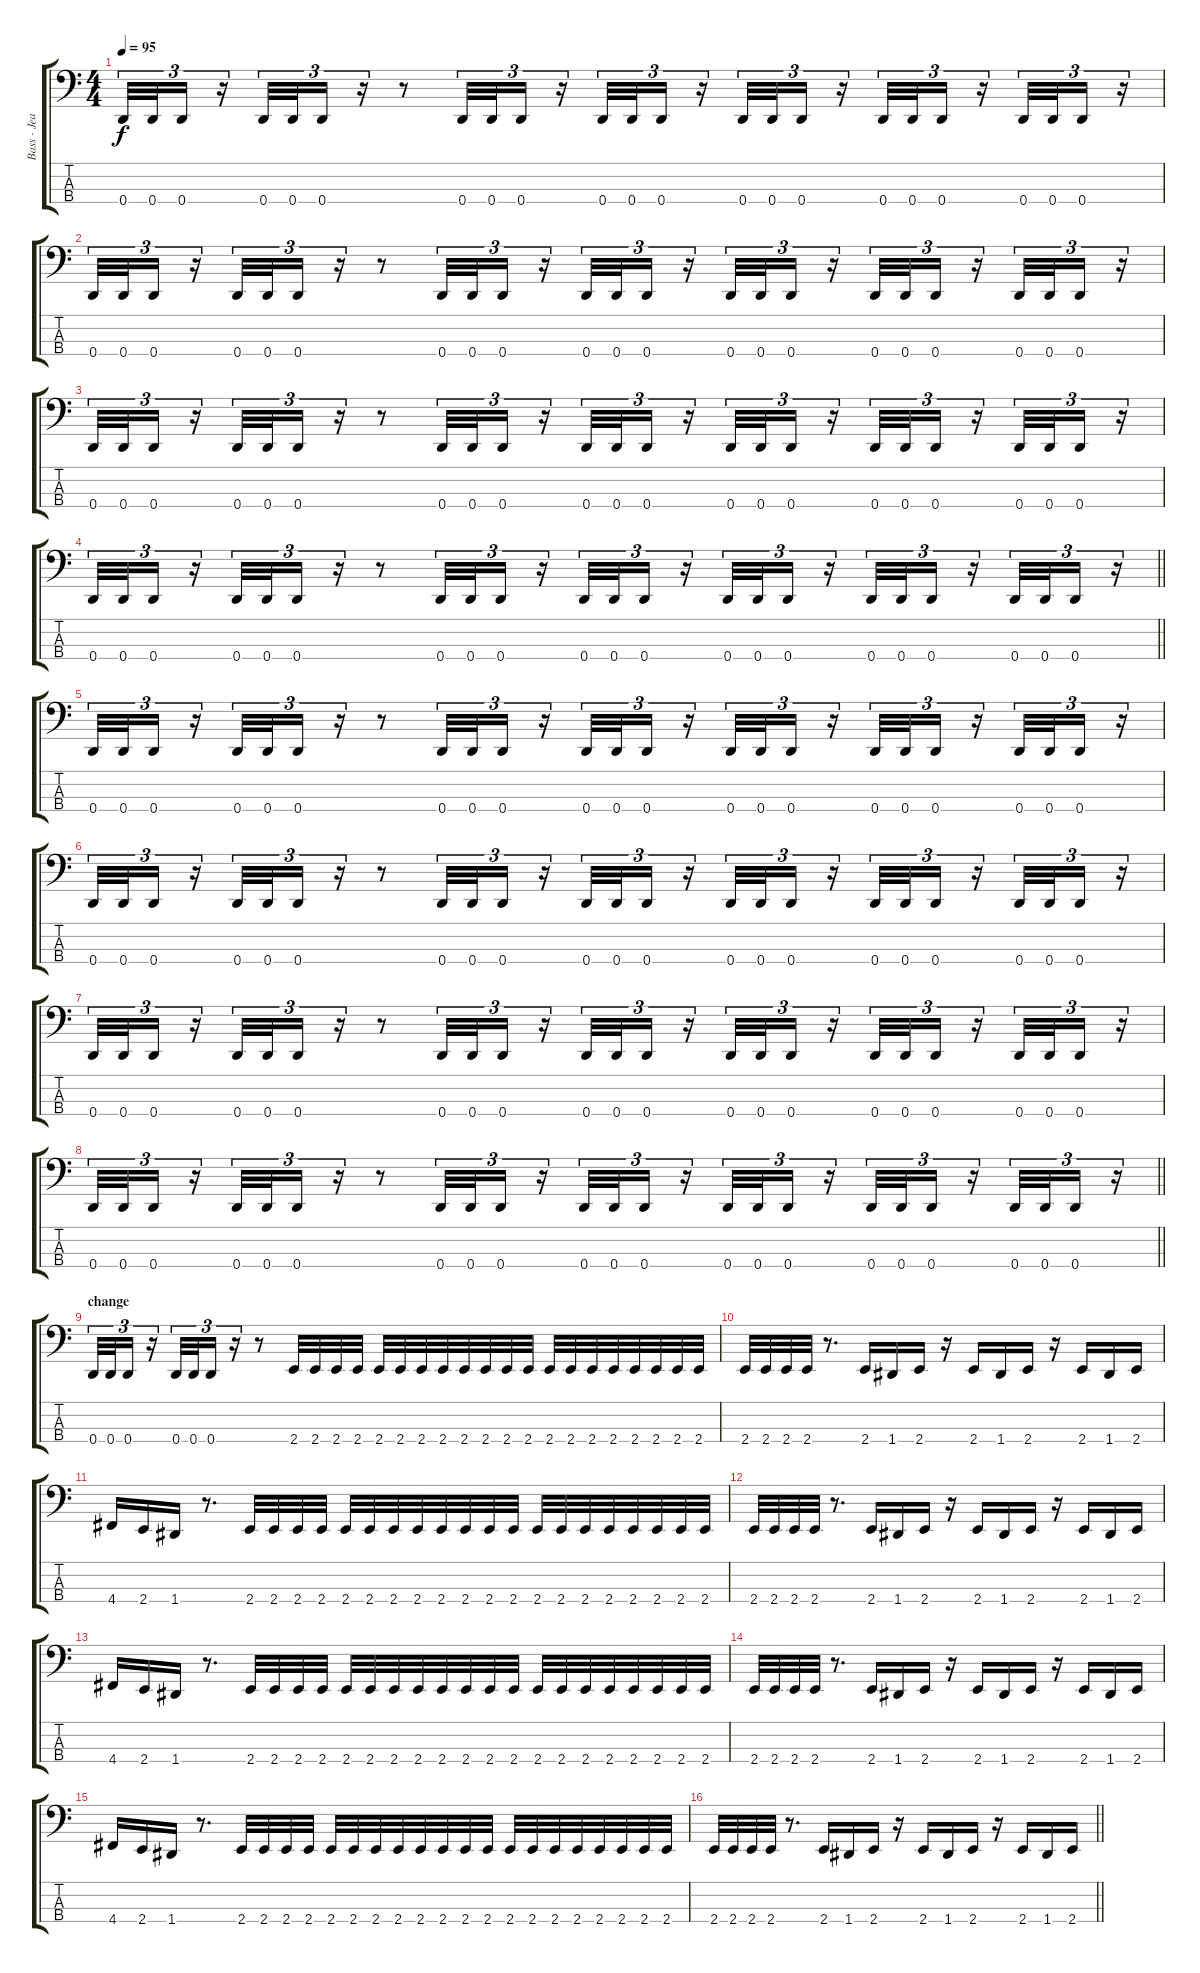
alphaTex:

\track ("Bass - Jean Michel Labadie" "Bass - Jea") {instrument electricbasspick}
\staff {score tabs}
\tuning (F2 C2 G1 D1) {hide}
\ts (4 4)
\tempo 95
\clef f4
\ks c
0.4.32{tu (3 2) dy f} 0.4.32{tu (3 2)} 0.4.16{tu (3 2)} r.16{tu (3 2)} 0.4.32{tu (3 2)} 0.4.32{tu (3 2)} 0.4.16{tu (3 2)} r.16{tu (3 2)} r.8 0.4.32{tu (3 2)} 0.4.32{tu (3 2)} 0.4.16{tu (3 2)} r.16{tu (3 2)} 0.4.32{tu (3 2)} 0.4.32{tu (3 2)} 0.4.16{tu (3 2)} r.16{tu (3 2)} 0.4.32{tu (3 2)} 0.4.32{tu (3 2)} 0.4.16{tu (3 2)} r.16{tu (3 2)} 0.4.32{tu (3 2)} 0.4.32{tu (3 2)} 0.4.16{tu (3 2)} r.16{tu (3 2)} 0.4.32{tu (3 2)} 0.4.32{tu (3 2)} 0.4.16{tu (3 2)} r.16{tu (3 2)} |
0.4.32{tu (3 2)} 0.4.32{tu (3 2)} 0.4.16{tu (3 2)} r.16{tu (3 2)} 0.4.32{tu (3 2)} 0.4.32{tu (3 2)} 0.4.16{tu (3 2)} r.16{tu (3 2)} r.8 0.4.32{tu (3 2)} 0.4.32{tu (3 2)} 0.4.16{tu (3 2)} r.16{tu (3 2)} 0.4.32{tu (3 2)} 0.4.32{tu (3 2)} 0.4.16{tu (3 2)} r.16{tu (3 2)} 0.4.32{tu (3 2)} 0.4.32{tu (3 2)} 0.4.16{tu (3 2)} r.16{tu (3 2)} 0.4.32{tu (3 2)} 0.4.32{tu (3 2)} 0.4.16{tu (3 2)} r.16{tu (3 2)} 0.4.32{tu (3 2)} 0.4.32{tu (3 2)} 0.4.16{tu (3 2)} r.16{tu (3 2)} |
0.4.32{tu (3 2)} 0.4.32{tu (3 2)} 0.4.16{tu (3 2)} r.16{tu (3 2)} 0.4.32{tu (3 2)} 0.4.32{tu (3 2)} 0.4.16{tu (3 2)} r.16{tu (3 2)} r.8 0.4.32{tu (3 2)} 0.4.32{tu (3 2)} 0.4.16{tu (3 2)} r.16{tu (3 2)} 0.4.32{tu (3 2)} 0.4.32{tu (3 2)} 0.4.16{tu (3 2)} r.16{tu (3 2)} 0.4.32{tu (3 2)} 0.4.32{tu (3 2)} 0.4.16{tu (3 2)} r.16{tu (3 2)} 0.4.32{tu (3 2)} 0.4.32{tu (3 2)} 0.4.16{tu (3 2)} r.16{tu (3 2)} 0.4.32{tu (3 2)} 0.4.32{tu (3 2)} 0.4.16{tu (3 2)} r.16{tu (3 2)} |
\barLineRight lightlight
0.4.32{tu (3 2)} 0.4.32{tu (3 2)} 0.4.16{tu (3 2)} r.16{tu (3 2)} 0.4.32{tu (3 2)} 0.4.32{tu (3 2)} 0.4.16{tu (3 2)} r.16{tu (3 2)} r.8 0.4.32{tu (3 2)} 0.4.32{tu (3 2)} 0.4.16{tu (3 2)} r.16{tu (3 2)} 0.4.32{tu (3 2)} 0.4.32{tu (3 2)} 0.4.16{tu (3 2)} r.16{tu (3 2)} 0.4.32{tu (3 2)} 0.4.32{tu (3 2)} 0.4.16{tu (3 2)} r.16{tu (3 2)} 0.4.32{tu (3 2)} 0.4.32{tu (3 2)} 0.4.16{tu (3 2)} r.16{tu (3 2)} 0.4.32{tu (3 2)} 0.4.32{tu (3 2)} 0.4.16{tu (3 2)} r.16{tu (3 2)} |
0.4.32{tu (3 2)} 0.4.32{tu (3 2)} 0.4.16{tu (3 2)} r.16{tu (3 2)} 0.4.32{tu (3 2)} 0.4.32{tu (3 2)} 0.4.16{tu (3 2)} r.16{tu (3 2)} r.8 0.4.32{tu (3 2)} 0.4.32{tu (3 2)} 0.4.16{tu (3 2)} r.16{tu (3 2)} 0.4.32{tu (3 2)} 0.4.32{tu (3 2)} 0.4.16{tu (3 2)} r.16{tu (3 2)} 0.4.32{tu (3 2)} 0.4.32{tu (3 2)} 0.4.16{tu (3 2)} r.16{tu (3 2)} 0.4.32{tu (3 2)} 0.4.32{tu (3 2)} 0.4.16{tu (3 2)} r.16{tu (3 2)} 0.4.32{tu (3 2)} 0.4.32{tu (3 2)} 0.4.16{tu (3 2)} r.16{tu (3 2)} |
0.4.32{tu (3 2)} 0.4.32{tu (3 2)} 0.4.16{tu (3 2)} r.16{tu (3 2)} 0.4.32{tu (3 2)} 0.4.32{tu (3 2)} 0.4.16{tu (3 2)} r.16{tu (3 2)} r.8 0.4.32{tu (3 2)} 0.4.32{tu (3 2)} 0.4.16{tu (3 2)} r.16{tu (3 2)} 0.4.32{tu (3 2)} 0.4.32{tu (3 2)} 0.4.16{tu (3 2)} r.16{tu (3 2)} 0.4.32{tu (3 2)} 0.4.32{tu (3 2)} 0.4.16{tu (3 2)} r.16{tu (3 2)} 0.4.32{tu (3 2)} 0.4.32{tu (3 2)} 0.4.16{tu (3 2)} r.16{tu (3 2)} 0.4.32{tu (3 2)} 0.4.32{tu (3 2)} 0.4.16{tu (3 2)} r.16{tu (3 2)} |
0.4.32{tu (3 2)} 0.4.32{tu (3 2)} 0.4.16{tu (3 2)} r.16{tu (3 2)} 0.4.32{tu (3 2)} 0.4.32{tu (3 2)} 0.4.16{tu (3 2)} r.16{tu (3 2)} r.8 0.4.32{tu (3 2)} 0.4.32{tu (3 2)} 0.4.16{tu (3 2)} r.16{tu (3 2)} 0.4.32{tu (3 2)} 0.4.32{tu (3 2)} 0.4.16{tu (3 2)} r.16{tu (3 2)} 0.4.32{tu (3 2)} 0.4.32{tu (3 2)} 0.4.16{tu (3 2)} r.16{tu (3 2)} 0.4.32{tu (3 2)} 0.4.32{tu (3 2)} 0.4.16{tu (3 2)} r.16{tu (3 2)} 0.4.32{tu (3 2)} 0.4.32{tu (3 2)} 0.4.16{tu (3 2)} r.16{tu (3 2)} |
\barLineRight lightlight
0.4.32{tu (3 2)} 0.4.32{tu (3 2)} 0.4.16{tu (3 2)} r.16{tu (3 2)} 0.4.32{tu (3 2)} 0.4.32{tu (3 2)} 0.4.16{tu (3 2)} r.16{tu (3 2)} r.8 0.4.32{tu (3 2)} 0.4.32{tu (3 2)} 0.4.16{tu (3 2)} r.16{tu (3 2)} 0.4.32{tu (3 2)} 0.4.32{tu (3 2)} 0.4.16{tu (3 2)} r.16{tu (3 2)} 0.4.32{tu (3 2)} 0.4.32{tu (3 2)} 0.4.16{tu (3 2)} r.16{tu (3 2)} 0.4.32{tu (3 2)} 0.4.32{tu (3 2)} 0.4.16{tu (3 2)} r.16{tu (3 2)} 0.4.32{tu (3 2)} 0.4.32{tu (3 2)} 0.4.16{tu (3 2)} r.16{tu (3 2)} |
\section ("" "change")
0.4.32{tu (3 2)} 0.4.32{tu (3 2)} 0.4.16{tu (3 2)} r.16{tu (3 2)} 0.4.32{tu (3 2)} 0.4.32{tu (3 2)} 0.4.16{tu (3 2)} r.16{tu (3 2)} r.8 2.4.32 2.4.32 2.4.32 2.4.32 2.4.32 2.4.32 2.4.32 2.4.32 2.4.32 2.4.32 2.4.32 2.4.32 2.4.32 2.4.32 2.4.32 2.4.32 2.4.32 2.4.32 2.4.32 2.4.32 |
2.4.32 2.4.32 2.4.32 2.4.32 r.8{d} 2.4.16 1.4.16 2.4.16 r.16 2.4.16 1.4.16 2.4.16 r.16 2.4.16 1.4.16 2.4.16 |
4.4.16 2.4.16 1.4.16 r.8{d} 2.4.32 2.4.32 2.4.32 2.4.32 2.4.32 2.4.32 2.4.32 2.4.32 2.4.32 2.4.32 2.4.32 2.4.32 2.4.32 2.4.32 2.4.32 2.4.32 2.4.32 2.4.32 2.4.32 2.4.32 |
2.4.32 2.4.32 2.4.32 2.4.32 r.8{d} 2.4.16 1.4.16 2.4.16 r.16 2.4.16 1.4.16 2.4.16 r.16 2.4.16 1.4.16 2.4.16 |
4.4.16 2.4.16 1.4.16 r.8{d} 2.4.32 2.4.32 2.4.32 2.4.32 2.4.32 2.4.32 2.4.32 2.4.32 2.4.32 2.4.32 2.4.32 2.4.32 2.4.32 2.4.32 2.4.32 2.4.32 2.4.32 2.4.32 2.4.32 2.4.32 |
2.4.32 2.4.32 2.4.32 2.4.32 r.8{d} 2.4.16 1.4.16 2.4.16 r.16 2.4.16 1.4.16 2.4.16 r.16 2.4.16 1.4.16 2.4.16 |
4.4.16 2.4.16 1.4.16 r.8{d} 2.4.32 2.4.32 2.4.32 2.4.32 2.4.32 2.4.32 2.4.32 2.4.32 2.4.32 2.4.32 2.4.32 2.4.32 2.4.32 2.4.32 2.4.32 2.4.32 2.4.32 2.4.32 2.4.32 2.4.32 |
\barLineRight lightlight
2.4.32 2.4.32 2.4.32 2.4.32 r.8{d} 2.4.16 1.4.16 2.4.16 r.16 2.4.16 1.4.16 2.4.16 r.16 2.4.16 1.4.16 2.4.16
